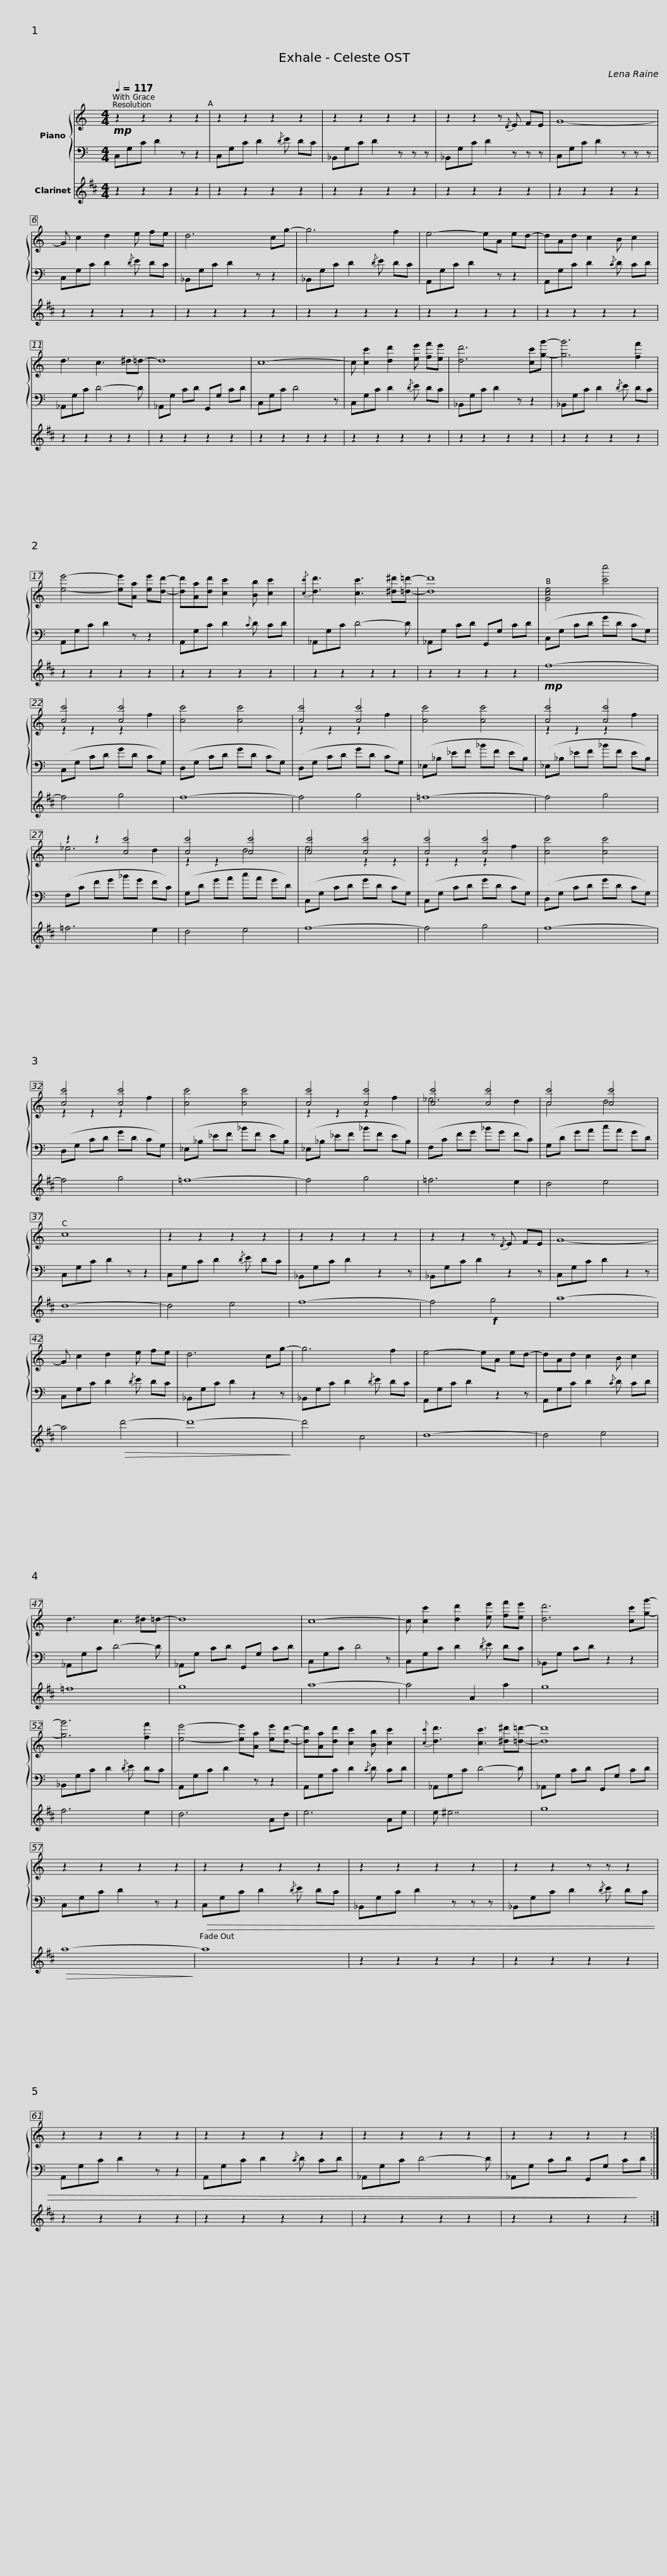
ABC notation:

X:1
%%score { ( 1 3 ) | 2 } 4
L:1/8
Q:1/4=117
M:4/4
I:linebreak $
K:C
V:1 treble
V:3 treble
V:2 bass
V:4 treble transpose=-2
V:1
!mp! z2 z2 z2 z2 | z2 z2 z2 z2 | z2 z2 z2 z2 | z2 z2 z{/D} E FE |$ G8- | %5
 G c2 d2 e fe | d6 cg- | g6 f2 |$ e4- eA ed- | dAd c2 B c2 | %10
 d3 c3 ^d=d- | d8 |$ c8- | c [cc']2 [dd']2 [ee'] [ff'][ee'] | [dd']6 [cc'][gg']- | %15
 [gg']6 [ff']2 |$ [ee']4- [ee'][Aa] [ee'][dd']- | [dd'][Aa][dd'] [cc']2 [Bb] [cc']2 |{/[cc']} [dd']3 [cc']3 [^d^d'][=d=d']- | [dd']8 |$ %20
 [Gce]4 [c'c'']4 | [cc']4 [cc']4 | [cc']4 [cc']4 | [cc']4 [cc']4 |$ [cc']4 [cc']4 | %25
 [cc']4 [cc']4 | z2 z2 [cc']4 | [cc']4 [cc']4 |$ [cc']4 [cc']4 | [cc']4 [cc']4 | %30
 [cc']4 [cc']4 | [cc']4 [cc']4 |$ [cc']4 [cc']4 | [cc']4 [cc']4 | [cc']4 [cc']4 | %35
 [cc']4 [cc']4 |$ c8 | z2 z2 z2 z2 | z2 z2 z2 z2 | z2 z2 z{/D} E FE | %40
 G8- |$ G c2 d2 e fe | d6 cg- | g6 f2 | e4- eA ed- |$ %45
 dAd c2 B c2 | d3 c3 ^d=d- | d8 | c8- |$ c [cc']2 [dd']2 [ee'] [ff'][ee'] | %50
 [dd']6 [cc'][gg']- | [gg']6 [ff']2 | [ee']4- [ee'][Aa] [ee'][dd']- |$ [dd'][Aa][dd'] [cc']2 [Bb] [cc']2 |{[cc']} [dd']3 [cc']3 [^d^d'][=d=d']- | %55
 [dd']8 | z2 z2 z2 z2 |$ z2 z2 z2 z2 | z2 z2 z2 z2 | z2 z2 z z z2 | %60
 z2 z2 z2 z2 |$ z2 z2 z2 z2 | z2 z2 z2 z2 | z2 z2 z2 z2 :| %64
V:2
 C,G,C D2 z z2 | C,G,C D2{/D} E DC | _B,,G,C D2 z z z | _B,,G,C D2 z z z |$ C,G,C D2 z z z | %5
 C,G,C D2{/D} E DC | _B,,G,C D2 z z2 | _B,,G,C D2{/D} E DC |$ A,,G,C D2 z z2 | A,,G,C D2{/C} D CD | %10
 _A,,G,C D4- D | _A,,G, CD G,,G, CD |$ C,G,C D4 z | C,G,C D2{/D} E DC | _B,,G,C D2 z z2 | %15
 _B,,G,C D2{/D} E DC |$ A,,G,C D2 z z2 | A,,G,C D2{C} D CD | _A,,G,C D4- D | _A,,G, CD G,,G, CD |$ %20
 (C,G, CD GD CG,) | (C,G, CD GD CG,) | (D,G, CD GD CG,) | (D,G, CD GD CG,) |$ (_E,_B, _EF _BF EB,) | %25
 (_E,_B, _EF _BF EB,) | (F,C FG _BG FC) | (G,D GA cA GD) |$ (C,G, CD GD CG,) | (C,G, CD GD CG,) | %30
 (D,G, CD GD CG,) | (D,G, CD GD CG,) |$ (_E,_B, _EF _BF EB,) | (_E,_B, _EF _BF EB,) | (F,C FG _BG FC) | %35
 (G,D GA cA GD) |$ C,G,C D2 z z2 | C,G,C D2{/D} E DC | _B,,G,C D2 z2 z | _B,,G,C D2 z2 z | %40
 C,G,C D2 z2 z |$ C,G,C D2{/D} E DC | _B,,G,C D2 z2 z | _B,,G,C D2{/D} E DC | A,,G,C D2 z2 z |$ %45
 A,,G,C D2{/C} D CD | _A,,G,C D4- D | _A,,G, CD G,,G, CD | C,G,C D4 z |$ C,G,C D2{/D} E DC | %50
 _B,,G, CD z2 z2 | _B,,G,C D2{/D} E DC | A,,G,C D2 z z2 |$ A,,G,C D2{/C} D CD | _A,,G,C D4- D | %55
 _A,,G, CD G,,G, CD | C,G,C D2 z z2 |$!>(! C,G,C D2{/D} E DC | _B,,G,C D2 z z z | _B,,G,C D2{/D} E DC | %60
 A,,G,C D2 z z2 |$ A,,G,C D2{/C} D CD | _A,,G,C D4- D | _A,,G, CD G,,G, C!>)!D :| %64
V:3
 x8 | x8 | x8 | x8 |$ x8 | %5
 x8 | x8 | x8 |$ x8 | x8 | %10
 x8 | x8 |$ x8 | x8 | x8 | %15
 x8 |$ x8 | x8 | x8 | x8 |$ %20
 x8 | z2 z2 z2 f2 | x8 | z2 z2 z2 f2 |$ x8 | %25
 z2 z2 z2 f2 | _e6 d2 | z2 z2 d4 |$ e4 z2 z2 | z2 z2 z2 f2 | %30
 x8 | z2 z2 z2 f2 |$ x8 | z2 z2 z2 f2 | _e6 d2 | %35
 c4 d4 |$ x8 | x8 | x8 | x8 | %40
 x8 |$ x8 | x8 | x8 | x8 |$ %45
 x8 | x8 | x8 | x8 |$ x8 | %50
 x8 | x8 | x8 |$ x8 | x8 | %55
 x8 | x8 |$ x8 | x8 | x8 | %60
 x8 |$ x8 | x8 | x8 :| %64
V:4
[K:D] z2 z2 z2 z2 | z2 z2 z2 z2 | z2 z2 z2 z2 | z2 z2 z2 z2 |$ z2 z2 z2 z2 | %5
 z2 z2 z2 z2 | z2 z2 z2 z2 | z2 z2 z2 z2 |$ z2 z2 z2 z2 | z2 z2 z2 z2 | %10
 z2 z2 z2 z2 | z2 z2 z2 z2 |$ z2 z2 z2 z2 | z2 z2 z2 z2 | z2 z2 z2 z2 | %15
 z2 z2 z2 z2 |$ z2 z2 z2 z2 | z2 z2 z2 z2 | z2 z2 z2 z2 | z2 z2 z2 z2 |$ %20
!mp! f8- | f4 g4 | f8- | f4 g4 |$ =f8- | %25
 f4 g4 | =f6 e2 | d4 e4 |$ f8- | f4 g4 | %30
 f8- | f4 g4 |$ =f8- | f4 g4 | =f6 e2 | %35
 d4 e4 |$ d8- | d4 e4 | f8- | f4!f! g4 | %40
 a8- |$ a4!>(! d'4- | d'8-!>)! | d'4 c4 | d8- |$ %45
 d4 e4 | =f8 | g8 | a8- |$ a4 A2 a2 | %50
 g8 | f6 e2 | d6 Ad |$ e6 Ae | e ^e7 | %55
 g8 |!>(! a8-!>)! |$ a8 | z2 z2 z2 z2 | z2 z2 z2 z2 | %60
 z2 z2 z2 z2 |$ z2 z2 z2 z2 | z2 z2 z2 z2 | z2 z2 z2 z2 :| %64
